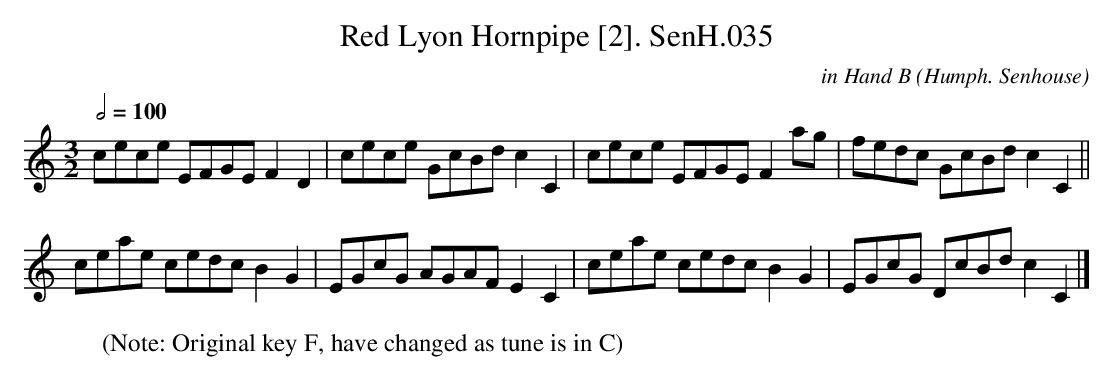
X:1
T:Red Lyon Hornpipe [2]. SenH.035
C:in Hand B (Humph. Senhouse)
Q:1/2=100
M:3/2
L:1/8
K:C
cece EFGE F2D2 | cece GcBd c2C2 | cece EFGE F2 ag | fedc GcBd c2C2 ||
ceae cedc B2G2 | EGcG AGAF E2C2 | ceae cedc B2G2 | EGcG DcBd c2C2 |]
W:(Note: Original key F, have changed as tune is in C)
